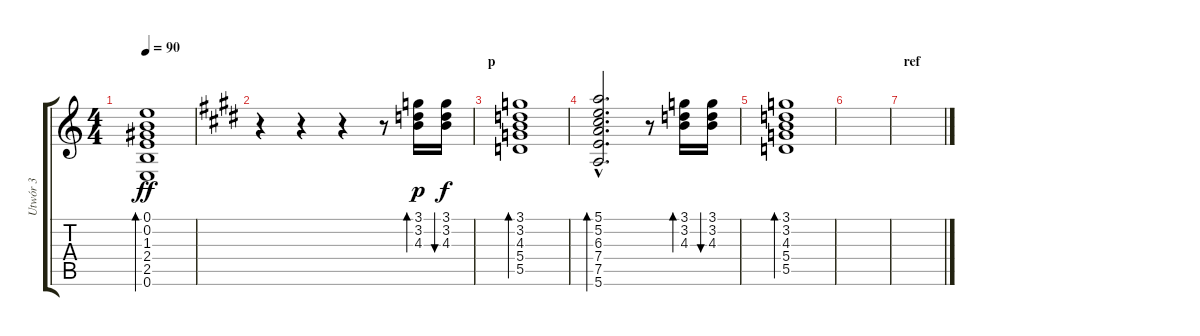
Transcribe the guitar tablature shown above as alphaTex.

\track ("Utwór 3" "Utwór 3") {instrument electricguitarclean}
\staff {score tabs}
\tuning (E4 B3 G3 D3 A2 E2) {hide}
\ts (4 4)
\tempo 90
\clef g2
\ks c
(0.1 0.2 1.3 2.4 2.5 0.6).1{bd 240 dy ff} |
\ks e
r.4 r.4 r.4 r.8 (3.1 3.2 4.3).16{bd 60 dy p} (3.1 3.2 4.3).16{bu 60 dy f} |
\section ("" "p")
(3.1 3.2 4.3 5.4 5.5).1{bd 60} |
(5.1{hac} 5.2{hac} 6.3{hac} 7.4{hac} 7.5{hac} 5.6{hac}).2{d bd 60} r.8 (3.1 3.2 4.3).16{bd 60} (3.1 3.2 4.3).16{bu 60} |
(3.1 3.2 4.3 5.4 5.5).1{bd 60} |
|
\section ("" "ref")
